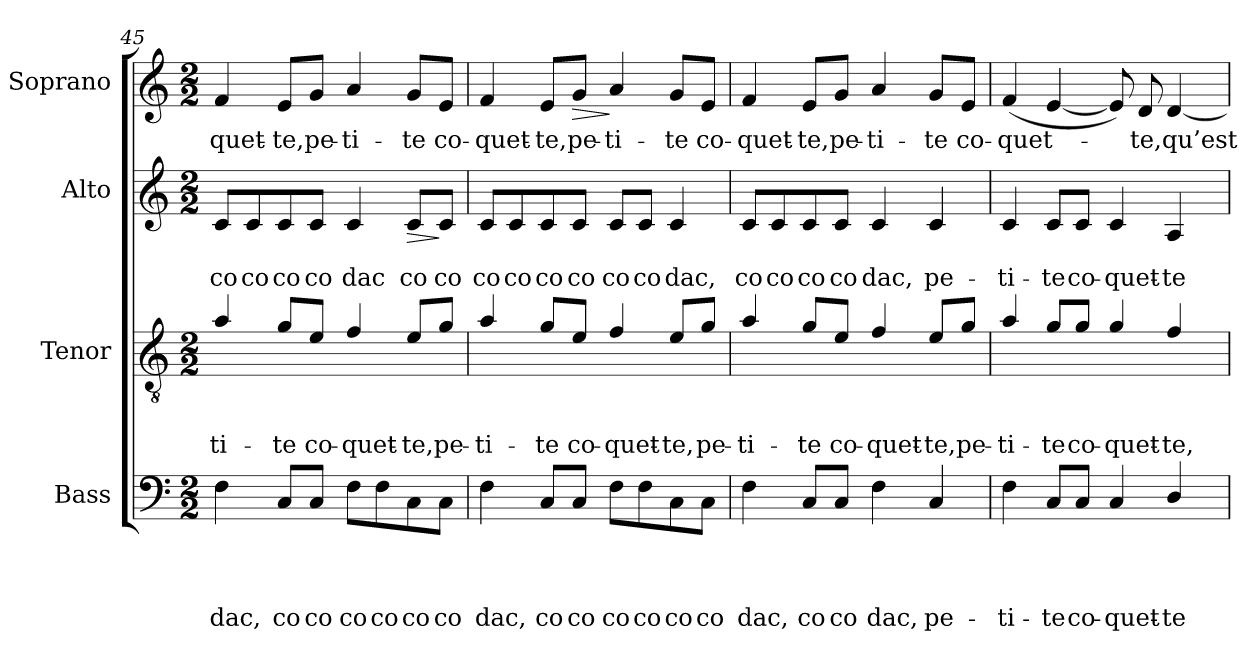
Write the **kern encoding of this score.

**kern	**text	**text	**text	**text	**kern	**text	**text	**text	**kern	**text	**text	**dynam	**kern	**text	**dynam
*part4	*part4	*part4	*part4	*part4	*part3	*part3	*part3	*part3	*part2	*part2	*part2	*part2	*part1	*part1	*part1
*staff4	*staff4	*staff4	*staff4	*staff4	*staff3	*staff3	*staff3	*staff3	*staff2	*staff2	*staff2	*staff2	*staff1	*staff1	*staff1
*I"Bass	*	*	*	*	*I"Tenor	*	*	*	*I"Alto	*	*	*	*I"Soprano	*	*
*I'B	*	*	*	*	*I'T	*	*	*	*I'A	*	*	*	*I'S	*	*
*clefF4	*	*	*	*	*clefGv2	*	*	*	*clefG2	*	*	*	*clefG2	*	*
*	*	*	*	*	*ITrd7c12	*	*	*	*	*	*	*	*	*	*
*k[]	*	*	*	*	*k[]	*	*	*	*k[]	*	*	*	*k[]	*	*
*C:	*	*	*	*	*C:	*	*	*	*C:	*	*	*	*C:	*	*
*M2/2	*	*	*	*	*M2/2	*	*	*	*M2/2	*	*	*	*M2/2	*	*
=45	=45	=45	=45	=45	=45	=45	=45	=45	=45	=45	=45	=45	=45	=45	=45
!	!	!	!	!LO:LY:b	!	!	!	!	!	!	!	!	!	!	!
!	!	!	!	!	!	!	!	!LO:LY:b	!	!	!	!	!	!	!
!	!	!	!	!	!	!	!	!	!	!	!LO:LY:b	!	!	!	!
!	!	!	!	!	!	!	!	!	!	!	!	!	!	!LO:LY:b	!
4F\	.	.	.	dac,	4A/	.	.	-ti-	8c/L	.	co	.	4f/	-quet-	.
!	!	!	!	!	!	!	!	!	!	!	!LO:LY:b	!	!	!	!
.	.	.	.	.	.	.	.	.	8c/	.	co	.	.	.	.
!	!	!	!	!LO:LY:b	!	!	!	!	!	!	!	!	!	!	!
!	!	!	!	!	!	!	!	!LO:LY:b	!	!	!	!	!	!	!
!	!	!	!	!	!	!	!	!	!	!	!LO:LY:b	!	!	!	!
!	!	!	!	!	!	!	!	!	!	!	!	!	!	!LO:LY:b	!
8C/L	.	.	.	co	8G/L	.	.	-te	8c/	.	co	.	8e/L	-te,	.
!	!	!	!	!LO:LY:b	!	!	!	!	!	!	!	!	!	!	!
!	!	!	!	!	!	!	!	!LO:LY:b	!	!	!	!	!	!	!
!	!	!	!	!	!	!	!	!	!	!	!LO:LY:b	!	!	!	!
!	!	!	!	!	!	!	!	!	!	!	!	!	!	!LO:LY:b	!
8C/J	.	.	.	co	8E/J	.	.	co-	8c/J	.	co	.	8g/J	pe-	.
!	!	!	!	!LO:LY:b	!	!	!	!	!	!	!	!	!	!	!
!	!	!	!	!	!	!	!	!LO:LY:b	!	!	!	!	!	!	!
!	!	!	!	!	!	!	!	!	!	!	!LO:LY:b	!	!	!	!
!	!	!	!	!	!	!	!	!	!	!	!	!	!	!LO:LY:b	!
8F\L	.	.	.	co	4F/	.	.	-quet-	4c/	.	dac	.	4a/	-ti-	.
!	!	!	!	!LO:LY:b	!	!	!	!	!	!	!	!	!	!	!
8F\	.	.	.	co	.	.	.	.	.	.	.	.	.	.	.
!	!	!	!	!LO:LY:b	!	!	!	!	!	!	!	!	!	!	!
!	!	!	!	!	!	!	!	!LO:LY:b	!	!	!	!	!	!	!
!	!	!	!	!	!	!	!	!	!	!	!LO:LY:b	!LO:HP:b	!	!	!
!	!	!	!	!	!	!	!	!	!	!	!	!	!	!LO:LY:b	!
8C\	.	.	.	co	8E/L	.	.	-te,	8c/L	.	co	>	8g/L	-te	.
!	!	!	!	!LO:LY:b	!	!	!	!	!	!	!	!	!	!	!
!	!	!	!	!	!	!	!	!LO:LY:b	!	!	!	!	!	!	!
!	!	!	!	!	!	!	!	!	!	!	!LO:LY:b	!	!	!	!
!	!	!	!	!	!	!	!	!	!	!	!	!	!	!LO:LY:b	!
8C\J	.	.	.	co	8G/J	.	.	pe-	8c/J	.	co	]	8e/J	co-	.
!!LO:LB:g=z
=46	=46	=46	=46	=46	=46	=46	=46	=46	=46	=46	=46	=46	=46	=46	=46
!	!	!	!	!LO:LY:b	!	!	!	!	!	!	!	!	!	!	!
!	!	!	!	!	!	!	!	!LO:LY:b	!	!	!	!	!	!	!
!	!	!	!	!	!	!	!	!	!	!	!LO:LY:b	!	!	!	!
!	!	!	!	!	!	!	!	!	!	!	!	!	!	!LO:LY:b	!
4F\	.	.	.	dac,	4A/	.	.	-ti-	8c/L	.	co	.	4f/	-quet-	.
!	!	!	!	!	!	!	!	!	!	!	!LO:LY:b	!	!	!	!
.	.	.	.	.	.	.	.	.	8c/	.	co	.	.	.	.
!	!	!	!	!LO:LY:b	!	!	!	!	!	!	!	!	!	!	!
!	!	!	!	!	!	!	!	!LO:LY:b	!	!	!	!	!	!	!
!	!	!	!	!	!	!	!	!	!	!	!LO:LY:b	!	!	!	!
!	!	!	!	!	!	!	!	!	!	!	!	!	!	!LO:LY:b	!
8C/L	.	.	.	co	8G/L	.	.	-te	8c/	.	co	.	8e/L	-te,	.
!	!	!	!	!LO:LY:b	!	!	!	!	!	!	!	!	!	!	!
!	!	!	!	!	!	!	!	!LO:LY:b	!	!	!	!	!	!	!
!	!	!	!	!	!	!	!	!	!	!	!LO:LY:b	!	!	!	!
!	!	!	!	!	!	!	!	!	!	!	!	!	!	!LO:LY:b	!LO:HP:b
8C/J	.	.	.	co	8E/J	.	.	co-	8c/J	.	co	.	8g/J	pe-	>
!	!	!	!	!LO:LY:b	!	!	!	!	!	!	!	!	!	!	!
!	!	!	!	!	!	!	!	!LO:LY:b	!	!	!	!	!	!	!
!	!	!	!	!	!	!	!	!	!	!	!LO:LY:b	!	!	!	!
!	!	!	!	!	!	!	!	!	!	!	!	!	!	!LO:LY:b	!
8F\L	.	.	.	co	4F/	.	.	-quet-	8c/L	.	co	.	4a/	-ti-	]
!	!	!	!	!LO:LY:b	!	!	!	!	!	!	!	!	!	!	!
!	!	!	!	!	!	!	!	!	!	!	!LO:LY:b	!	!	!	!
8F\	.	.	.	co	.	.	.	.	8c/J	.	co	.	.	.	.
!	!	!	!	!LO:LY:b	!	!	!	!	!	!	!	!	!	!	!
!	!	!	!	!	!	!	!	!LO:LY:b	!	!	!	!	!	!	!
!	!	!	!	!	!	!	!	!	!	!	!LO:LY:b	!	!	!	!
!	!	!	!	!	!	!	!	!	!	!	!	!	!	!LO:LY:b	!
8C\	.	.	.	co	8E/L	.	.	-te,	4c/	.	dac,	.	8g/L	-te	.
!	!	!	!	!LO:LY:b	!	!	!	!	!	!	!	!	!	!	!
!	!	!	!	!	!	!	!	!LO:LY:b	!	!	!	!	!	!	!
!	!	!	!	!	!	!	!	!	!	!	!	!	!	!LO:LY:b	!
8C\J	.	.	.	co	8G/J	.	.	pe-	.	.	.	.	8e/J	co-	.
=47	=47	=47	=47	=47	=47	=47	=47	=47	=47	=47	=47	=47	=47	=47	=47
!	!	!	!	!LO:LY:b	!	!	!	!	!	!	!	!	!	!	!
!	!	!	!	!	!	!	!	!LO:LY:b	!	!	!	!	!	!	!
!	!	!	!	!	!	!	!	!	!	!	!LO:LY:b	!	!	!	!
!	!	!	!	!	!	!	!	!	!	!	!	!	!	!LO:LY:b	!
4F\	.	.	.	dac,	4A/	.	.	-ti-	8c/L	.	co	.	4f/	-quet-	.
!	!	!	!	!	!	!	!	!	!	!	!LO:LY:b	!	!	!	!
.	.	.	.	.	.	.	.	.	8c/	.	co	.	.	.	.
!	!	!	!	!LO:LY:b	!	!	!	!	!	!	!	!	!	!	!
!	!	!	!	!	!	!	!	!LO:LY:b	!	!	!	!	!	!	!
!	!	!	!	!	!	!	!	!	!	!	!LO:LY:b	!	!	!	!
!	!	!	!	!	!	!	!	!	!	!	!	!	!	!LO:LY:b	!
8C/L	.	.	.	co	8G/L	.	.	-te	8c/	.	co	.	8e/L	-te,	.
!	!	!	!	!LO:LY:b	!	!	!	!	!	!	!	!	!	!	!
!	!	!	!	!	!	!	!	!LO:LY:b	!	!	!	!	!	!	!
!	!	!	!	!	!	!	!	!	!	!	!LO:LY:b	!	!	!	!
!	!	!	!	!	!	!	!	!	!	!	!	!	!	!LO:LY:b	!
8C/J	.	.	.	co	8E/J	.	.	co-	8c/J	.	co	.	8g/J	pe-	.
!	!	!	!	!LO:LY:b	!	!	!	!	!	!	!	!	!	!	!
!	!	!	!	!	!	!	!	!LO:LY:b	!	!	!	!	!	!	!
!	!	!	!	!	!	!	!	!	!	!	!LO:LY:b	!	!	!	!
!	!	!	!	!	!	!	!	!	!	!	!	!	!	!LO:LY:b	!
4F\	.	.	.	dac,	4F/	.	.	-quet-	4c/	.	dac,	.	4a/	-ti-	.
!	!	!	!	!LO:LY:b	!	!	!	!	!	!	!	!	!	!	!
!	!	!	!	!	!	!	!	!LO:LY:b	!	!	!	!	!	!	!
!	!	!	!	!	!	!	!	!	!	!	!LO:LY:b	!	!	!	!
!	!	!	!	!	!	!	!	!	!	!	!	!	!	!LO:LY:b	!
4C/	.	.	.	pe-	8E/L	.	.	-te,	4c/	.	pe-	.	8g/L	-te	.
!	!	!	!	!	!	!	!	!LO:LY:b	!	!	!	!	!	!	!
!	!	!	!	!	!	!	!	!	!	!	!	!	!	!LO:LY:b	!
.	.	.	.	.	8G/J	.	.	pe-	.	.	.	.	8e/J	co-	.
=48	=48	=48	=48	=48	=48	=48	=48	=48	=48	=48	=48	=48	=48	=48	=48
!	!	!	!	!LO:LY:b	!	!	!	!	!	!	!	!	!	!	!
!	!	!	!	!	!	!	!	!LO:LY:b	!	!	!	!	!	!	!
!	!	!	!	!	!	!	!	!	!	!	!LO:LY:b	!	!	!	!
!	!	!	!	!	!	!	!	!	!	!	!	!	!	!LO:LY:b	!
4F\	.	.	.	-ti-	4A/	.	.	-ti-	4c/	.	-ti-	.	(4f/	-quet-	.
!	!	!	!	!LO:LY:b	!	!	!	!	!	!	!	!	!	!	!
!	!	!	!	!	!	!	!	!LO:LY:b	!	!	!	!	!	!	!
!	!	!	!	!	!	!	!	!	!	!	!LO:LY:b	!	!	!	!
8C/L	.	.	.	-te	8G/L	.	.	-te	8c/L	.	-te	.	[<4e/	.	.
!	!	!	!	!LO:LY:b	!	!	!	!	!	!	!	!	!	!	!
!	!	!	!	!	!	!	!	!LO:LY:b	!	!	!	!	!	!	!
!	!	!	!	!	!	!	!	!	!	!	!LO:LY:b	!	!	!	!
8C/J	.	.	.	co-	8G/J	.	.	co-	8c/J	.	co-	.	.	.	.
!	!	!	!	!LO:LY:b	!	!	!	!	!	!	!	!	!	!	!
!	!	!	!	!	!	!	!	!LO:LY:b	!	!	!	!	!	!	!
!	!	!	!	!	!	!	!	!	!	!	!LO:LY:b	!	!	!	!
4C/	.	.	.	-quet-	4G/	.	.	-quet-	4c/	.	-quet-	.	8e/])	.	.
!	!	!	!	!	!	!	!	!	!	!	!	!	!	!LO:LY:b	!
.	.	.	.	.	.	.	.	.	.	.	.	.	8d/	-te,	.
!	!	!	!	!LO:LY:b	!	!	!	!	!	!	!	!	!	!	!
!	!	!	!	!	!	!	!	!LO:LY:b	!	!	!	!	!	!	!
!	!	!	!	!	!	!	!	!	!	!	!LO:LY:b	!	!	!	!
!	!	!	!	!	!	!	!	!	!	!	!	!	!	!LO:LY:b	!
4D/	.	.	.	-te	4F/	.	.	-te,	4A/	.	-te	.	[<4d/	qu’est	.
=	=	=	=	=	=	=	=	=	=	=	=	=	=	=	=
*-	*-	*-	*-	*-	*-	*-	*-	*-	*-	*-	*-	*-	*-	*-	*-
